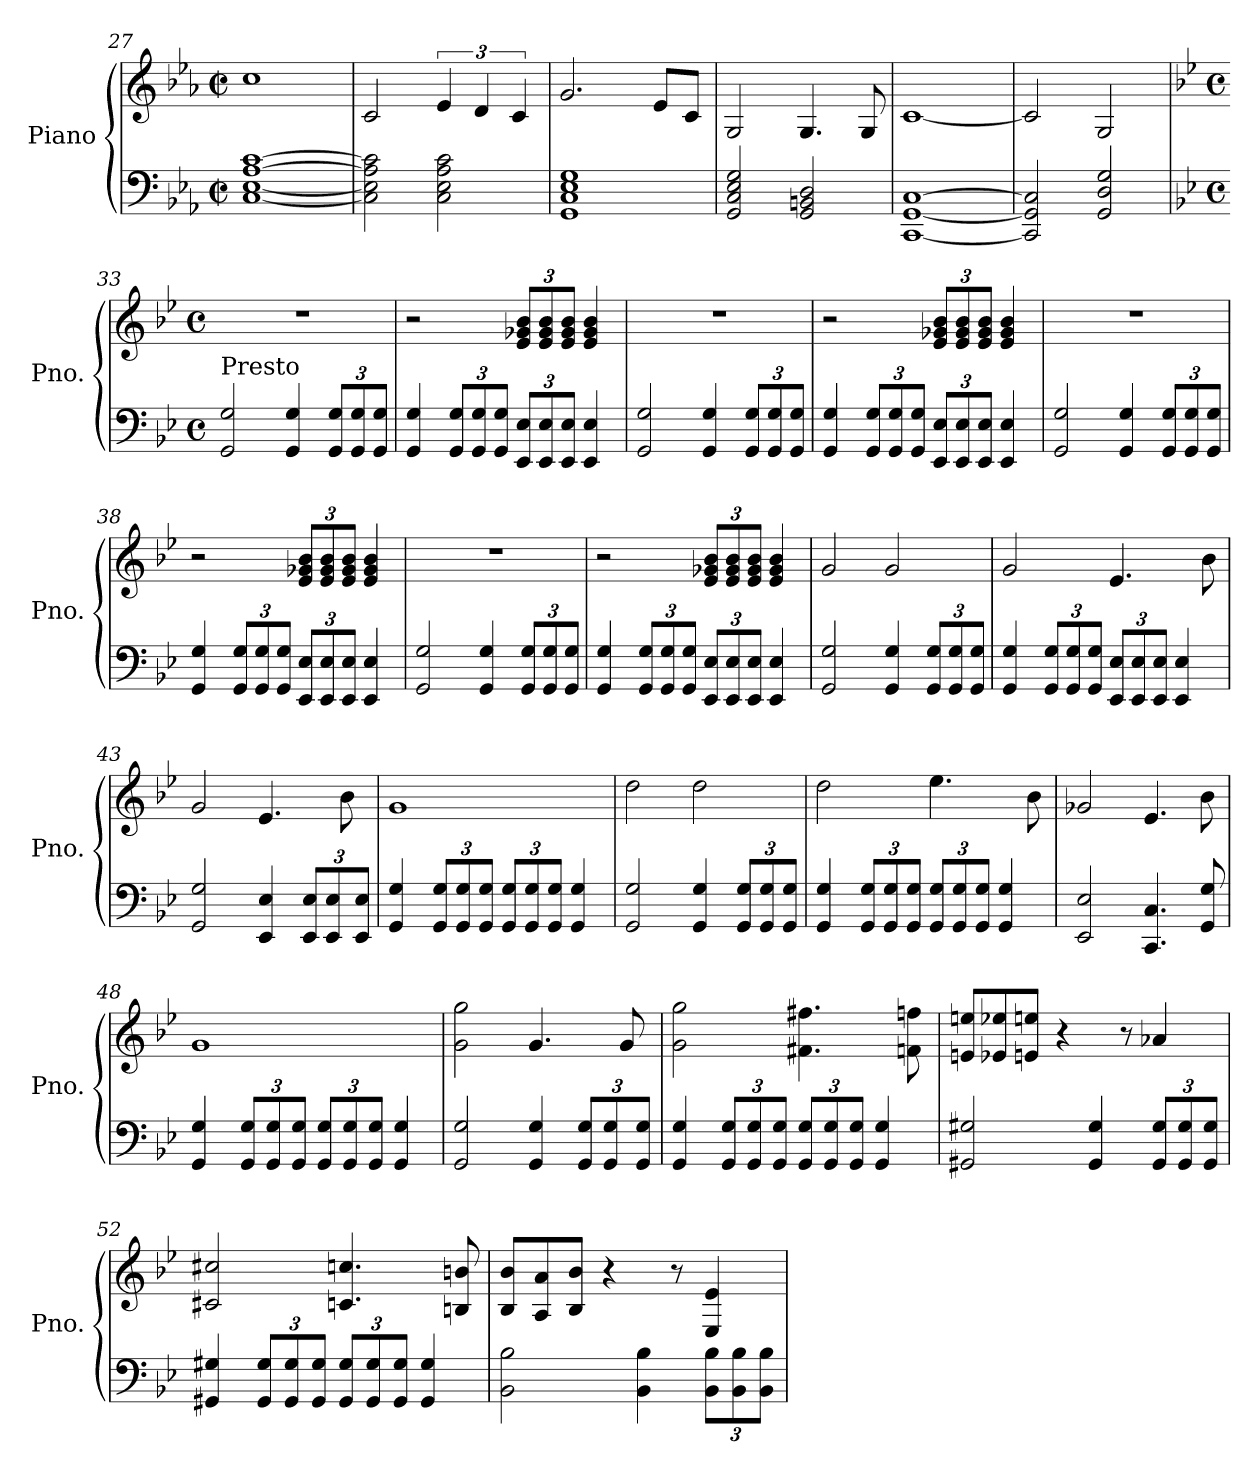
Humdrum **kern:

**kern	**kern
*part1	*part1
*staff2	*staff1
*I"Piano	*
*I'Pno.	*
*clefF4	*clefG2
*k[b-e-a-]	*k[b-e-a-]
*M2/2	*M2/2
*met(c|)	*met(c|)
=27	=27
[1C [1E- [1A- [1c	1cc
=28	=28
2C\] 2E-\] 2A-\] 2c\]	2c/
2C\ 2E-\ 2A-\ 2c\	6e-/
.	6d/
.	6c/
!!LO:LB:g=z
=29	=29
1GG 1C 1E- 1G	2.g/
.	8e-/L
.	8c/J
=30	=30
2GG/ 2C/ 2E-/ 2G/	2G/
2GG/ 2BBn/ 2D/	4.G/
.	8G/
=31	=31
[1CC [1GG [1C	[1c
=32	=32
2CC/] 2GG/] 2C/]	2c/]
2GG/ 2D/ 2G/	2G/
=33	=33
*k[b-e-]	*k[b-e-]
*M4/4	*M4/4
*met(c)	*met(c)
*	*MM170
!LO:TX:a:t=Presto	!
2GG/ 2G/	1r
4GG/ 4G/	.
*Xbrackettup	*
12GG/ 12G/L	.
12GG/ 12G/	.
12GG/ 12G/J	.
=34	=34
4GG/ 4G/	2r
12GG/ 12G/L	.
12GG/ 12G/	.
12GG/ 12G/J	.
*	*Xbrackettup
12EE-/ 12E-/L	12e-/ 12g-X/ 12b-/L
12EE-/ 12E-/	12e-/ 12g-/ 12b-/
12EE-/ 12E-/J	12e-/ 12g-/ 12b-/J
4EE-/ 4E-/	4e-/ 4g-/ 4b-/
=35	=35
2GG/ 2G/	1r
4GG/ 4G/	.
12GG/ 12G/L	.
12GG/ 12G/	.
12GG/ 12G/J	.
!!LO:LB:g=z
=36	=36
4GG/ 4G/	2r
12GG/ 12G/L	.
12GG/ 12G/	.
12GG/ 12G/J	.
12EE-/ 12E-/L	12e-/ 12g-X/ 12b-/L
12EE-/ 12E-/	12e-/ 12g-/ 12b-/
12EE-/ 12E-/J	12e-/ 12g-/ 12b-/J
4EE-/ 4E-/	4e-/ 4g-/ 4b-/
=37	=37
2GG/ 2G/	1r
4GG/ 4G/	.
12GG/ 12G/L	.
12GG/ 12G/	.
12GG/ 12G/J	.
=38	=38
4GG/ 4G/	2r
12GG/ 12G/L	.
12GG/ 12G/	.
12GG/ 12G/J	.
12EE-/ 12E-/L	12e-/ 12g-X/ 12b-/L
12EE-/ 12E-/	12e-/ 12g-/ 12b-/
12EE-/ 12E-/J	12e-/ 12g-/ 12b-/J
4EE-/ 4E-/	4e-/ 4g-/ 4b-/
=39	=39
2GG/ 2G/	1r
4GG/ 4G/	.
12GG/ 12G/L	.
12GG/ 12G/	.
12GG/ 12G/J	.
=40	=40
4GG/ 4G/	2r
12GG/ 12G/L	.
12GG/ 12G/	.
12GG/ 12G/J	.
12EE-/ 12E-/L	12e-/ 12g-X/ 12b-/L
12EE-/ 12E-/	12e-/ 12g-/ 12b-/
12EE-/ 12E-/J	12e-/ 12g-/ 12b-/J
4EE-/ 4E-/	4e-/ 4g-/ 4b-/
!!LO:PB:g=z
=41	=41
2GG/ 2G/	2g/
4GG/ 4G/	2g/
12GG/ 12G/L	.
12GG/ 12G/	.
12GG/ 12G/J	.
=42	=42
4GG/ 4G/	2g/
12GG/ 12G/L	.
12GG/ 12G/	.
12GG/ 12G/J	.
12EE-/ 12E-/L	4.e-/
12EE-/ 12E-/	.
12EE-/ 12E-/J	.
4EE-/ 4E-/	.
.	8b-\
=43	=43
2GG/ 2G/	2g/
4EE-/ 4E-/	4.e-/
12EE-/ 12E-/L	.
12EE-/ 12E-/	.
.	8b-\
12EE-/ 12E-/J	.
=44	=44
4GG/ 4G/	1g
12GG/ 12G/L	.
12GG/ 12G/	.
12GG/ 12G/J	.
12GG/ 12G/L	.
12GG/ 12G/	.
12GG/ 12G/J	.
4GG/ 4G/	.
=45	=45
2GG/ 2G/	2dd\
4GG/ 4G/	2dd\
12GG/ 12G/L	.
12GG/ 12G/	.
12GG/ 12G/J	.
!!LO:LB:g=z
=46	=46
4GG/ 4G/	2dd\
12GG/ 12G/L	.
12GG/ 12G/	.
12GG/ 12G/J	.
12GG/ 12G/L	4.ee-\
12GG/ 12G/	.
12GG/ 12G/J	.
4GG/ 4G/	.
.	8b-\
=47	=47
2EE-/ 2E-/	2g-X/
4.CC/ 4.C/	4.e-/
8GG/ 8G/	8b-\
=48	=48
4GG/ 4G/	1g
12GG/ 12G/L	.
12GG/ 12G/	.
12GG/ 12G/J	.
12GG/ 12G/L	.
12GG/ 12G/	.
12GG/ 12G/J	.
4GG/ 4G/	.
=49	=49
2GG/ 2G/	2g\ 2gg\
4GG/ 4G/	4.g/
12GG/ 12G/L	.
12GG/ 12G/	.
.	8g/
12GG/ 12G/J	.
=50	=50
4GG/ 4G/	2g\ 2gg\
12GG/ 12G/L	.
12GG/ 12G/	.
12GG/ 12G/J	.
12GG/ 12G/L	4.f#X\ 4.ff#X\
12GG/ 12G/	.
12GG/ 12G/J	.
4GG/ 4G/	.
.	8fn\ 8ffn\
!!LO:LB:g=z
=51	=51
2GG#X/ 2G#X/	8en/ 8een/L
.	8e-X/ 8ee-X/
.	8en/ 8een/J
.	4r
4GG#/ 4G#/	.
.	8r
12GG#/ 12G#/L	4a-X/
12GG#/ 12G#/	.
12GG#/ 12G#/J	.
=52	=52
4GG#X/ 4G#X/	2c#X/ 2cc#X/
12GG#/ 12G#/L	.
12GG#/ 12G#/	.
12GG#/ 12G#/J	.
12GG#/ 12G#/L	4.cn/ 4.ccn/
12GG#/ 12G#/	.
12GG#/ 12G#/J	.
4GG#/ 4G#/	.
.	8Bn/ 8bn/
=53	=53
2BB-\ 2B-\	8B-/ 8b-/L
.	8A/ 8a/
.	8B-/ 8b-/J
.	4r
4BB-\ 4B-\	.
.	8r
12BB-\ 12B-\L	4E-/ 4e-/
12BB-\ 12B-\	.
12BB-\ 12B-\J	.
=	=
*-	*-
